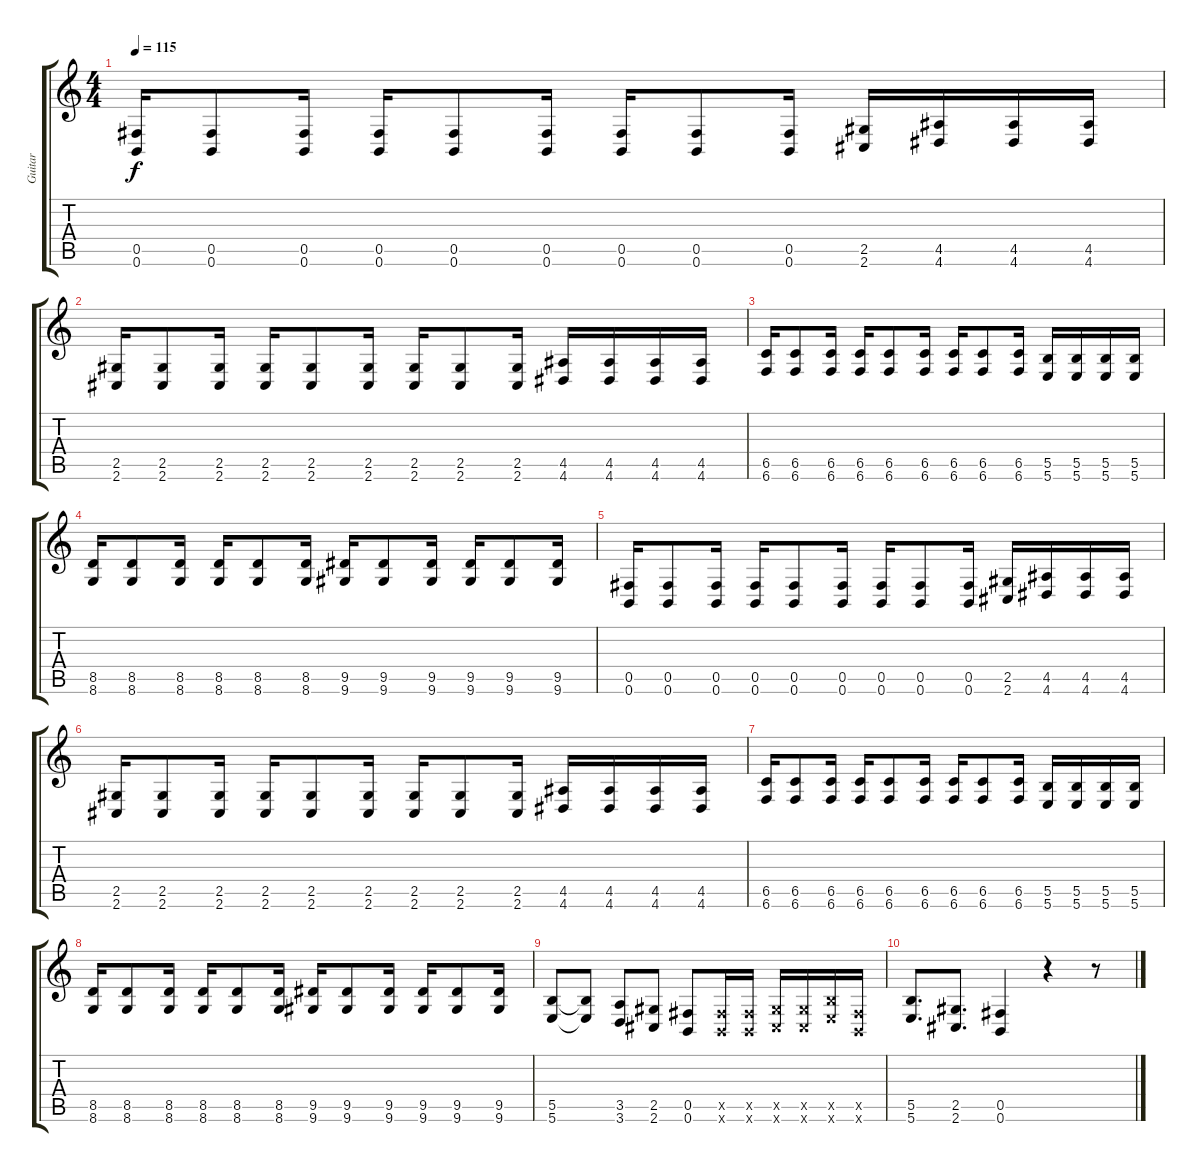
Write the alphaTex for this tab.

\track ("Guitar" "Guitar") {instrument distortionguitar}
\staff {score tabs}
\tuning (Db4 Ab3 E3 B2 Gb2 B1) {hide}
\ts (4 4)
\tempo 115
\clef g2
\ks c
(0.5 0.6).16{dy f} (0.5 0.6).8 (0.5 0.6).16 (0.5 0.6).16 (0.5 0.6).8 (0.5 0.6).16 (0.5 0.6).16 (0.5 0.6).8 (0.5 0.6).16 (2.5 2.6).16 (4.5 4.6).16 (4.5 4.6).16 (4.5 4.6).16 |
(2.5 2.6).16 (2.5 2.6).8 (2.5 2.6).16 (2.5 2.6).16 (2.5 2.6).8 (2.5 2.6).16 (2.5 2.6).16 (2.5 2.6).8 (2.5 2.6).16 (4.5 4.6).16 (4.5 4.6).16 (4.5 4.6).16 (4.5 4.6).16 |
(6.5 6.6).16 (6.5 6.6).8 (6.5 6.6).16 (6.5 6.6).16 (6.5 6.6).8 (6.5 6.6).16 (6.5 6.6).16 (6.5 6.6).8 (6.5 6.6).16 (5.5 5.6).16 (5.5 5.6).16 (5.5 5.6).16 (5.5 5.6).16 |
(8.5 8.6).16 (8.5 8.6).8 (8.5 8.6).16 (8.5 8.6).16 (8.5 8.6).8 (8.5 8.6).16 (9.5 9.6).16 (9.5 9.6).8 (9.5 9.6).16 (9.5 9.6).16 (9.5 9.6).8 (9.5 9.6).16 |
(0.5 0.6).16 (0.5 0.6).8 (0.5 0.6).16 (0.5 0.6).16 (0.5 0.6).8 (0.5 0.6).16 (0.5 0.6).16 (0.5 0.6).8 (0.5 0.6).16 (2.5 2.6).16 (4.5 4.6).16 (4.5 4.6).16 (4.5 4.6).16 |
(2.5 2.6).16 (2.5 2.6).8 (2.5 2.6).16 (2.5 2.6).16 (2.5 2.6).8 (2.5 2.6).16 (2.5 2.6).16 (2.5 2.6).8 (2.5 2.6).16 (4.5 4.6).16 (4.5 4.6).16 (4.5 4.6).16 (4.5 4.6).16 |
(6.5 6.6).16 (6.5 6.6).8 (6.5 6.6).16 (6.5 6.6).16 (6.5 6.6).8 (6.5 6.6).16 (6.5 6.6).16 (6.5 6.6).8 (6.5 6.6).16 (5.5 5.6).16 (5.5 5.6).16 (5.5 5.6).16 (5.5 5.6).16 |
(8.5 8.6).16 (8.5 8.6).8 (8.5 8.6).16 (8.5 8.6).16 (8.5 8.6).8 (8.5 8.6).16 (9.5 9.6).16 (9.5 9.6).8 (9.5 9.6).16 (9.5 9.6).16 (9.5 9.6).8 (9.5 9.6).16 |
(5.5 5.6).8 (5.5{t} 5.6{t}).8 (3.5 3.6).8 (2.5 2.6).8 (0.5 0.6).8 (0.5{x} 0.6{x}).16 (0.5{x} 0.6{x}).16 (2.5{x} 2.6{x}).16 (2.5{x} 2.6{x}).16 (5.5{x} 5.6{x}).16 (0.5{x} 0.6{x}).16 |
(5.5 5.6).8{d} (2.5 2.6).8{d} (0.5 0.6).4 r.4 r.8
